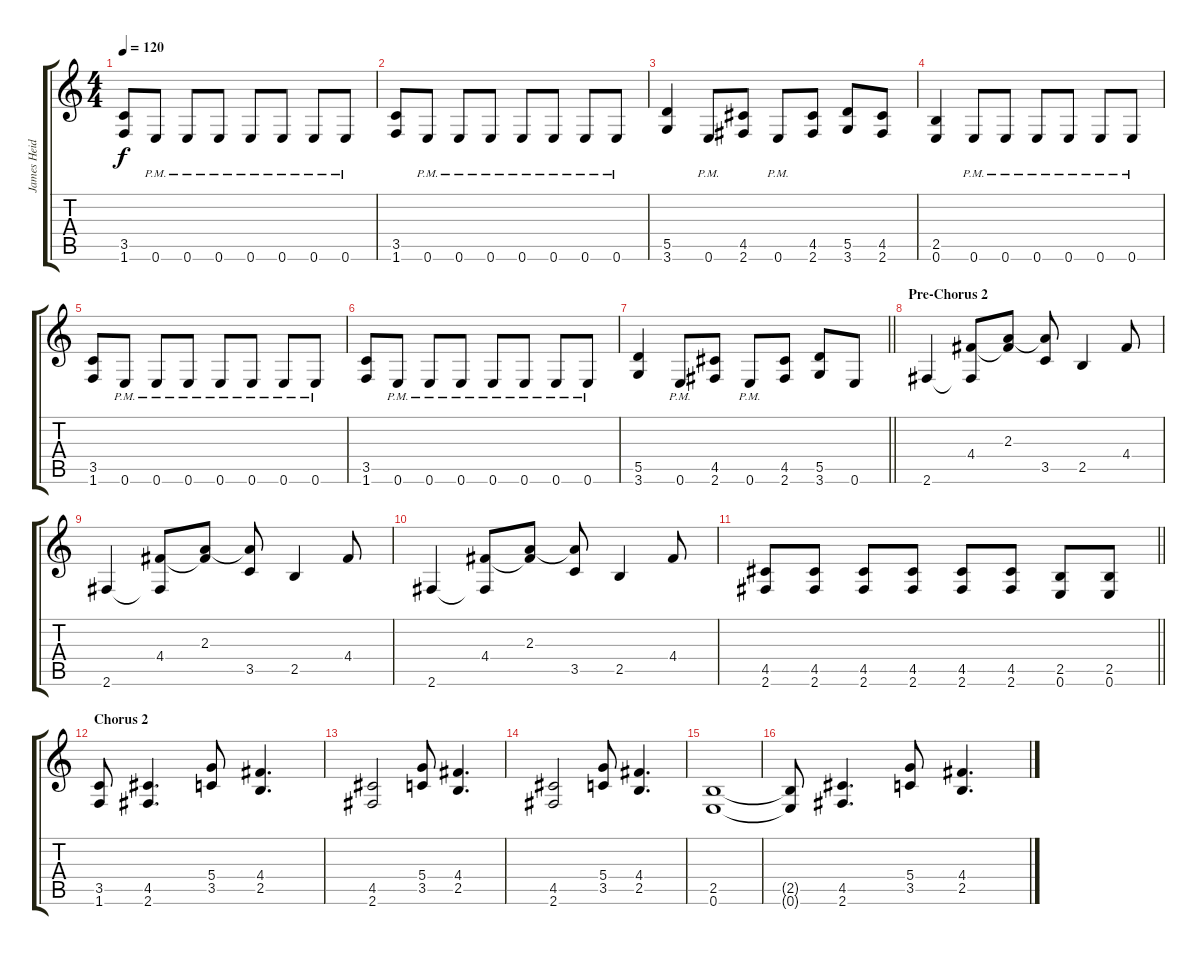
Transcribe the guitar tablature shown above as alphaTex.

\track ("James Heidfield" "James Heid") {instrument distortionguitar}
\staff {score tabs}
\tuning (E4 B3 G3 D3 A2 E2) {hide}
\ts (4 4)
\tempo 120
\clef g2
\ks c
(3.5 1.6).8{dy f} 0.6{pm}.8 0.6{pm}.8 0.6{pm}.8 0.6{pm}.8 0.6{pm}.8 0.6{pm}.8 0.6{pm}.8 |
(3.5 1.6).8 0.6{pm}.8 0.6{pm}.8 0.6{pm}.8 0.6{pm}.8 0.6{pm}.8 0.6{pm}.8 0.6{pm}.8 |
(5.5 3.6).4 0.6{pm}.8 (4.5 2.6).8 0.6{pm}.8 (4.5 2.6).8 (5.5 3.6).8 (4.5 2.6).8 |
(2.5 0.6).4 0.6{pm}.8 0.6{pm}.8 0.6{pm}.8 0.6{pm}.8 0.6{pm}.8 0.6{pm}.8 |
(3.5 1.6).8 0.6{pm}.8 0.6{pm}.8 0.6{pm}.8 0.6{pm}.8 0.6{pm}.8 0.6{pm}.8 0.6{pm}.8 |
(3.5 1.6).8 0.6{pm}.8 0.6{pm}.8 0.6{pm}.8 0.6{pm}.8 0.6{pm}.8 0.6{pm}.8 0.6{pm}.8 |
\barLineRight lightlight
(5.5 3.6).4 0.6{pm}.8 (4.5 2.6).8 0.6{pm}.8 (4.5 2.6).8 (5.5 3.6).8 0.6.8 |
\section ("" "Pre-Chorus 2")
2.6.4 (4.4 2.6{t}).8 (2.3 4.4{t}).8 (2.3{t} 3.5).8 2.5.4 4.4.8 |
2.6.4 (4.4 2.6{t}).8 (2.3 4.4{t}).8 (2.3{t} 3.5).8 2.5.4 4.4.8 |
2.6.4 (4.4 2.6{t}).8 (2.3 4.4{t}).8 (2.3{t} 3.5).8 2.5.4 4.4.8 |
\barLineRight lightlight
(4.5 2.6).8 (4.5 2.6).8 (4.5 2.6).8 (4.5 2.6).8 (4.5 2.6).8 (4.5 2.6).8 (2.5 0.6).8 (2.5 0.6).8 |
\section ("" "Chorus 2 ")
(3.5 1.6).8 (4.5 2.6).4{d} (5.4 3.5).8 (4.4 2.5).4{d} |
(4.5 2.6).2 (5.4 3.5).8 (4.4 2.5).4{d} |
(4.5 2.6).2 (5.4 3.5).8 (4.4 2.5).4{d} |
(2.5 0.6).1 |
(2.5{t} 0.6{t}).8 (4.5 2.6).4{d} (5.4 3.5).8 (4.4 2.5).4{d}
